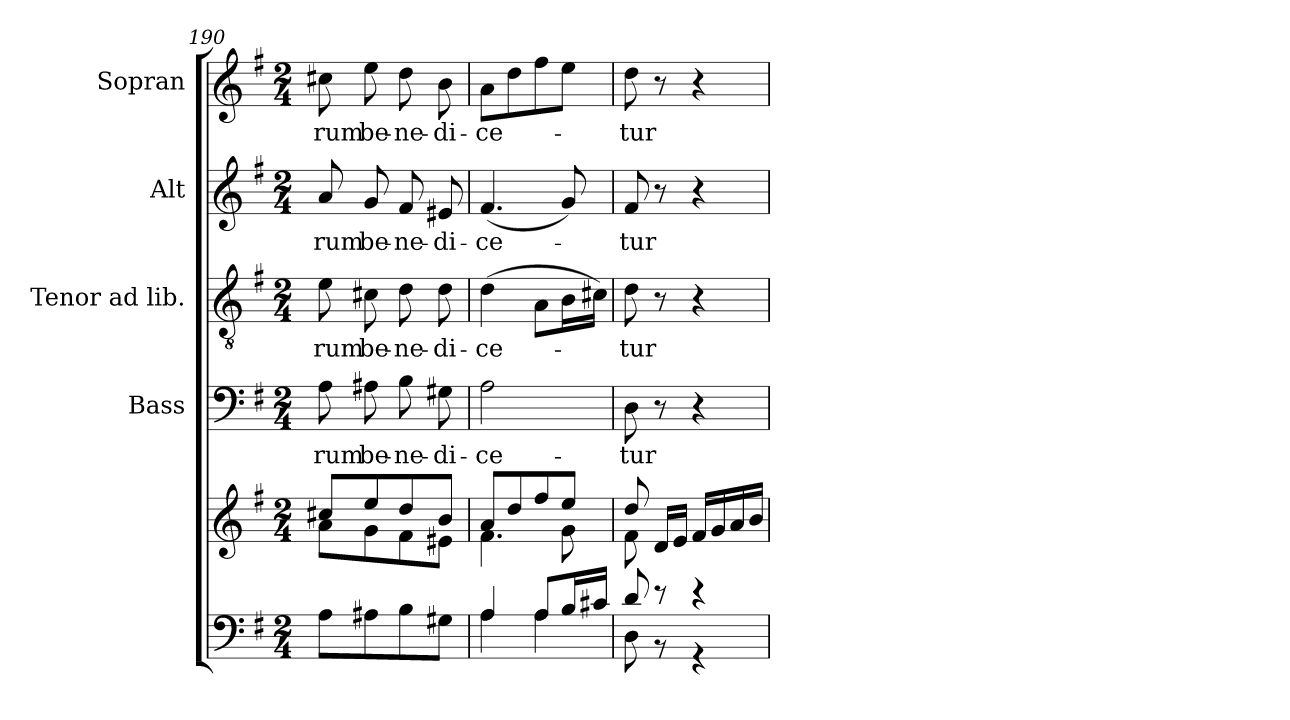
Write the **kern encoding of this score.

**kern	**kern	**kern	**text	**kern	**text	**kern	**text	**kern	**text
*part5	*part5	*part4	*part4	*part3	*part3	*part2	*part2	*part1	*part1
*staff6	*staff5	*staff4	*staff4	*staff3	*staff3	*staff2	*staff2	*staff1	*staff1
*	*	*I"Bass	*	*I"Tenor ad lib.	*	*I"Alt	*	*I"Sopran	*
*	*	*I'B.	*	*I'T.	*	*I'A.	*	*I'S.	*
!!LO:PB:g=z
*clefF4	*clefG2	*clefF4	*	*clefGv2	*	*clefG2	*	*clefG2	*
*k[f#]	*k[f#]	*k[f#]	*	*k[f#]	*	*k[f#]	*	*k[f#]	*
*G:	*G:	*G:	*	*G:	*	*G:	*	*G:	*
*M2/4	*M2/4	*M2/4	*	*M2/4	*	*M2/4	*	*M2/4	*
=190	=190	=190	=190	=190	=190	=190	=190	=190	=190
*	*^	*	*	*	*	*	*	*	*
!	!	!	!	!LO:LY:b	!	!LO:LY:b	!	!LO:LY:b	!	!LO:LY:b
8A\L	8cc#X/L	8a\L	8A\	-rum	8e\	-rum	8a/	-rum	8cc#X\	-rum
!	!	!	!	!LO:LY:b	!	!LO:LY:b	!	!LO:LY:b	!	!LO:LY:b
8A#X\	8ee/	8g\	8A#X\	be-	8c#X\	be-	8g/	be-	8ee\	be-
!	!	!	!	!LO:LY:b	!	!LO:LY:b	!	!LO:LY:b	!	!LO:LY:b
8B\	8dd/	8f#\	8B\	-ne-	8d\	-ne-	8f#/	-ne-	8dd\	-ne-
!	!	!	!	!LO:LY:b	!	!LO:LY:b	!	!LO:LY:b	!	!LO:LY:b
8G#X\J	8b/J	8e#X\J	8G#X\	-di-	8d\	-di-	8e#X/	-di-	8b\	-di-
=191	=191	=191	=191	=191	=191	=191	=191	=191	=191	=191
*^	*	*	*	*	*	*	*	*	*	*
!	!	!	!	!	!LO:LY:b	!	!LO:LY:b	!	!LO:LY:b	!	!LO:LY:b
4A/	4A\	8a/L	4.f#\	2A\	-ce-	(>4d\	-ce-	(<4.f#/	-ce-	8a\L	-ce-
.	.	8dd/	.	.	.	.	.	.	.	8dd\	.
8A/L	4A\	8ff#/	.	.	.	8A\L	.	.	.	8ff#\	.
16B/L	.	8ee/J	8g\	.	.	16B\L	.	8g/)	.	8ee\J	.
16c#X/JJ	.	.	.	.	.	16c#X\JJ)	.	.	.	.	.
=192	=192	=192	=192	=192	=192	=192	=192	=192	=192	=192	=192
!	!	!	!	!	!LO:LY:b	!	!LO:LY:b	!	!LO:LY:b	!	!LO:LY:b
8d/	8D\	8dd/	8f#\	8D\	-tur	8d\	-tur	8f#/	-tur	8dd\	-tur
8r	8r	16d/LL	8ryy	8r	.	8r	.	8r	.	8r	.
.	.	16e/JJ	.	.	.	.	.	.	.	.	.
4r	4r	16f#/LL	4ryy	4r	.	4r	.	4r	.	4r	.
.	.	16g/	.	.	.	.	.	.	.	.	.
.	.	16a/	.	.	.	.	.	.	.	.	.
.	.	16b/JJ	.	.	.	.	.	.	.	.	.
*v	*v	*	*	*	*	*	*	*	*	*	*
*	*v	*v	*	*	*	*	*	*	*	*
=	=	=	=	=	=	=	=	=	=
*-	*-	*-	*-	*-	*-	*-	*-	*-	*-
